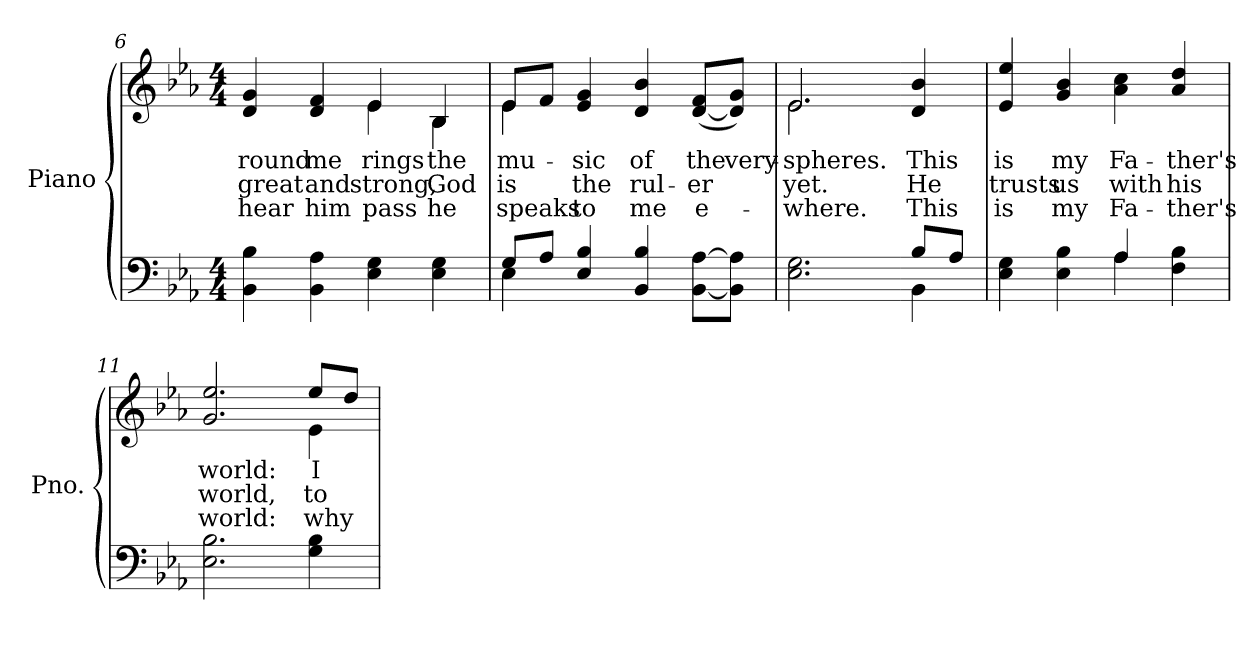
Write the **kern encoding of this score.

**kern	**kern	**text	**text	**text
*part2	*part1	*part1	*part1	*part1
*staff2	*staff1	*staff1	*staff1	*staff1
*I"Piano	*I"Piano	*	*	*
*I'Pno.	*I'Pno.	*	*	*
*clefF4	*clefG2	*	*	*
*k[b-e-a-]	*k[b-e-a-]	*	*	*
*E-:	*E-:	*	*	*
*M4/4	*M4/4	*	*	*
=6	=6	=6	=6	=6
!	!	!LO:LY:b:color=#000000	!LO:LY:b:color=#000000	!LO:LY:b:color=#000000
*	*^	*	*	*
4BB-i\ 4B-i	4di/ 4gi	2ryy	round	great	hear
!	!	!	!LO:LY:b:color=#000000	!LO:LY:b:color=#000000	!LO:LY:b:color=#000000
4BB-i\ 4A-i	4di/ 4fi	.	me	and	him
!	!	!	!LO:LY:b:color=#000000	!LO:LY:b:color=#000000	!LO:LY:b:color=#000000
4E-i\ 4Gi	4e-i/	4e-i\	rings	strong,	pass
!	!	!	!LO:LY:b:color=#000000	!LO:LY:b:color=#000000	!LO:LY:b:color=#000000
4E-i\ 4Gi	4B-i/	4B-i\	the	God	he
=7	=7	=7	=7	=7	=7
*^	*	*	*	*	*
!	!	!	!	!LO:LY:b:color=#000000	!LO:LY:b:color=#000000	!LO:LY:b:color=#000000
8Gi/L	4E-i\	8e-i/L	4e-i\	mu-	is	speaks
8A-i/J	.	8fi/J	.	.	.	.
!	!	!	!	!LO:LY:b:color=#000000	!LO:LY:b:color=#000000	!LO:LY:b:color=#000000
4E-i/ 4B-i	2.ryy	4e-i/ 4gi	2.ryy	-sic	the	to
!	!	!	!	!LO:LY:b:color=#000000	!LO:LY:b:color=#000000	!LO:LY:b:color=#000000
4BB-i/ 4B-i	.	4di/ 4b-i	.	of	rul-	me
!	!	!	!	!LO:LY:b:color=#000000	!LO:LY:b:color=#000000	!LO:LY:b:color=#000000
[8BB-i\ [8A-i\L	.	([8di/ 8fi/L	.	the	-er	e-
!	!	!	!	!LO:LY:b:color=#000000	!	!
8BB-i]\ 8A-i]\J	.	8di]/ 8gi/J)	.	-very-	.	.
*v	*v	*	*	*	*	*
=8	=8	=8	=8	=8	=8
!	!	!	!LO:LY:b:color=#000000	!LO:LY:b:color=#000000	!LO:LY:b:color=#000000
2.E-i\ 2.Gi	2.e-i/	2.e-i\	spheres.	yet.	-where.
*	*v	*v	*	*	*
!!LO:LB:g=z
=9-	=9-	=9-	=9-	=9-
*^	*	*	*	*
*	*	*^	*	*	*
!	!	!	!	!LO:LY:b:color=#000000	!LO:LY:b:color=#000000	!LO:LY:b:color=#000000
*	*	*v	*v	*	*	*
8B-i/L	4BB-i\	4di/ 4b-i	This	He	This
8A-i/J	.	.	.	.	.
=10	=10	=10	=10	=10	=10
!	!	!	!LO:LY:b:color=#000000	!LO:LY:b:color=#000000	!LO:LY:b:color=#000000
4E-i\ 4Gi	2ryy	4e-i/ 4ee-i	is	trusts	is
!	!	!	!LO:LY:b:color=#000000	!LO:LY:b:color=#000000	!LO:LY:b:color=#000000
4E-i\ 4B-i	.	4gi/ 4b-i	my	us	my
!	!	!	!LO:LY:b:color=#000000	!LO:LY:b:color=#000000	!LO:LY:b:color=#000000
4A-i/	4A-i\	4a-i\ 4cci	Fa-	with	Fa-
!	!	!	!LO:LY:b:color=#000000	!LO:LY:b:color=#000000	!LO:LY:b:color=#000000
4Fi\ 4B-i	4ryy	4a-i/ 4ddi	-ther's	his	-ther's
*v	*v	*	*	*	*
=11	=11	=11	=11	=11
*^	*	*	*	*
!	!	!	!LO:LY:b:color=#000000	!LO:LY:b:color=#000000	!LO:LY:b:color=#000000
*v	*v	*^	*	*	*
2.E-i\ 2.B-i	2.gi/ 2.ee-i	2.ryy	world:	world,	world:
!	!	!	!LO:LY:b:color=#000000	!LO:LY:b:color=#000000	!LO:LY:b:color=#000000
4Gi\ 4B-i	8ee-i/L	4e-i\	I	to	why
.	8ddi/J	.	.	.	.
*	*v	*v	*	*	*
=	=	=	=	=
*-	*-	*-	*-	*-
